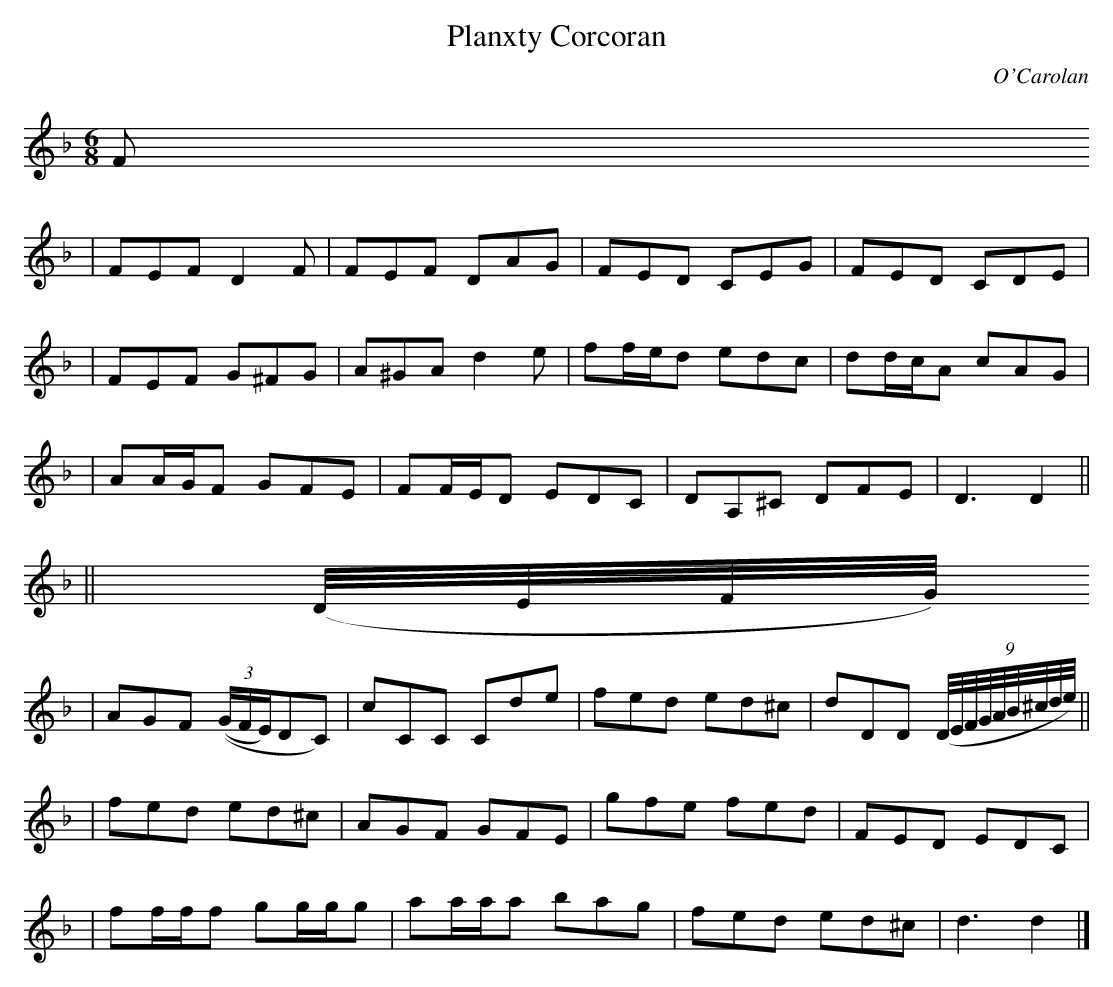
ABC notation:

X:1
T: Planxty Corcoran
C: O'Carolan
M: 6/8
L: 1/8
K: Dm
F
| FEF D2F | FEF DAG | FED CEG | FED CDE |
| FEF G^FG | A^GA d2e | ff/e/d edc | dd/c/A cAG |
| AA/G/F GFE | FF/E/D EDC | DA,^C DFE | D3 D2 ||
|| (D//E//F//G//)
| AGF (((3G/F/E/)DC) | cCC Cde | fed ed^c | dDD ((9D//E//F//G//A//B//^c//d//e//) ||
| fed ed^c | AGF GFE | gfe fed | FED EDC |
| ff/f/f gg/g/g | aa/a/a bag | fed ed^c | d3 d2 |]
